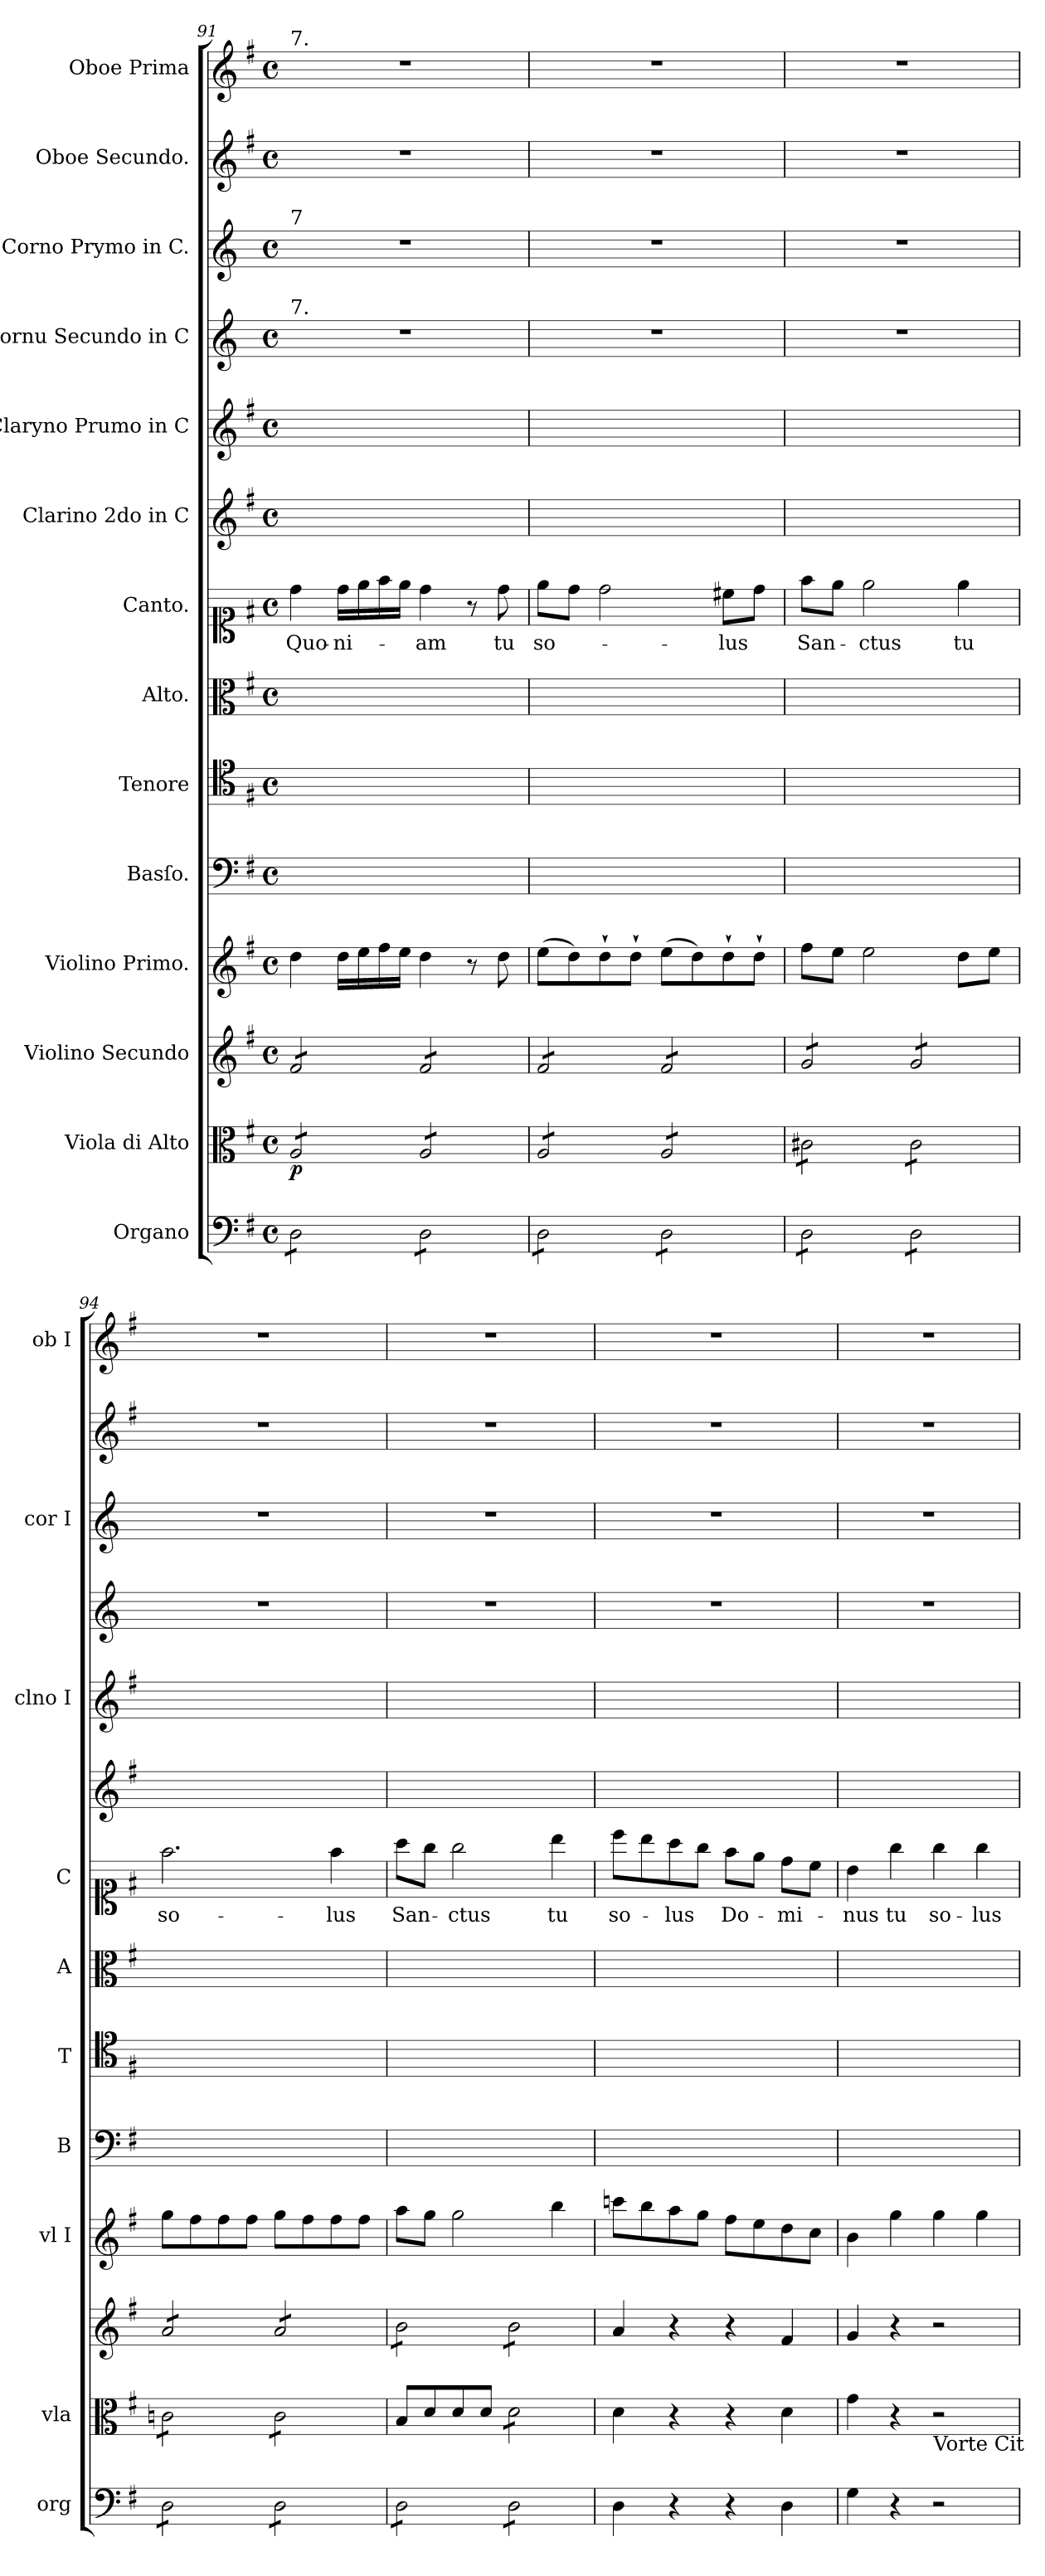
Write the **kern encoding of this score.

**kern	**dynam	**kern	**dynam	**kern	**dynam	**kern	**kern	**kern	**kern	**kern	**text	**kern	**kern	**kern	**kern	**kern	**kern
*part14	*part14	*part13	*part13	*part12	*part12	*part11	*part10	*part9	*part8	*part7	*part7	*part6	*part5	*part4	*part3	*part2	*part1
*staff14	*staff14	*staff13	*staff13	*staff12	*staff12	*staff11	*staff10	*staff9	*staff8	*staff7	*staff7	*staff6	*staff5	*staff4	*staff3	*staff2	*staff1
*I"Organo	*	*I"Viola di Alto	*	*I"Violino Secundo	*	*I"Violino Primo.	*I"Basſo.	*I"Tenore	*I"Alto.	*I"Canto.	*	*I"Clarino 2do in C	*I"Claryno Prumo in C	*I"Cornu Secundo in C	*I"Corno Prymo in C.	*I"Oboe Secundo.	*I"Oboe Prima
*I'org	*	*I'vla	*	*	*	*I'vl I	*I'B	*I'T	*I'A	*I'C	*	*	*I'clno I	*	*I'cor I	*	*I'ob I
*clefF4	*	*clefC3	*	*clefG2	*	*clefG2	*clefF4	*clefC4	*clefC3	*clefC1	*	*clefG2	*clefG2	*clefG2	*clefG2	*clefG2	*clefG2
*	*	*	*	*	*	*	*	*	*	*	*	*	*	*ITrd3c5	*ITrd3c5	*	*
*k[f#]	*	*k[f#]	*	*k[f#]	*	*k[f#]	*k[f#]	*k[f#]	*k[f#]	*k[f#]	*	*k[f#]	*k[f#]	*k[f#]	*k[f#]	*k[f#]	*k[f#]
*G:	*	*G:	*	*G:	*	*G:	*G:	*G:	*G:	*G:	*	*G:	*G:	*G:	*G:	*G:	*G:
*M4/4	*	*M4/4	*	*M4/4	*	*M4/4	*M4/4	*M4/4	*M4/4	*M4/4	*	*M4/4	*M4/4	*M4/4	*M4/4	*M4/4	*M4/4
*met(c)	*	*met(c)	*	*met(c)	*	*met(c)	*met(c)	*met(c)	*met(c)	*met(c)	*	*met(c)	*met(c)	*met(c)	*met(c)	*met(c)	*met(c)
=91	=91	=91	=91	=91	=91	=91	=91	=91	=91	=91	=91	=91	=91	=91	=91	=91	=91
!	!	!	!	!	!	!	!	!	!	!	!	!	!	!	!	!	!LO:TX:a:t=7.
!	!	!	!	!	!	!	!	!	!	!	!	!	!	!	!LO:TX:a:t=7	!	!
!	!	!	!	!	!	!	!	!	!	!	!	!	!	!LO:TX:a:t=7.	!	!	!
!	!LO:DY:a	!	!	!	!	!	!	!	!	!	!	!	!	!	!	!	!
*tremolo	*	*	*	*	*	*	*	*	*	*	*	*	*	*	*	*	*
*	*	*tremolo	*	*	*	*	*	*	*	*	*	*	*	*	*	*	*
*	*	*	*	*tremolo	*	*	*	*	*	*	*	*	*	*	*	*	*
8D\L	pp&colon;	8A/L	p	8f#/L	p&colon;	4dd\	1ryy	1ryy	1ryy	4dd\	Quo-	1ryy	1ryy	1r	1r	1r	1r
8D\	.	8A/	.	8f#/	.	.	.	.	.	.	.	.	.	.	.	.	.
8D\	.	8A/	.	8f#/	.	16dd\LL	.	.	.	16dd\LL	-ni-	.	.	.	.	.	.
.	.	.	.	.	.	16ee\	.	.	.	16ee\	.	.	.	.	.	.	.
8D\J	.	8A/J	.	8f#/J	.	16ff#\	.	.	.	16ff#\	.	.	.	.	.	.	.
.	.	.	.	.	.	16ee\JJ	.	.	.	16ee\JJ	.	.	.	.	.	.	.
8D\L	.	8A/L	.	8f#/L	.	4dd\	.	.	.	4dd\	-am	.	.	.	.	.	.
8D\	.	8A/	.	8f#/	.	.	.	.	.	.	.	.	.	.	.	.	.
8D\	.	8A/	.	8f#/	.	8r	.	.	.	8r	.	.	.	.	.	.	.
8D\J	.	8A/J	.	8f#/J	.	8dd\	.	.	.	8dd\	tu	.	.	.	.	.	.
=92	=92	=92	=92	=92	=92	=92	=92	=92	=92	=92	=92	=92	=92	=92	=92	=92	=92
8D\L	.	8A/L	.	8f#/L	.	(8ee\L	1ryy	1ryy	1ryy	8ee\L	so-	1ryy	1ryy	1r	1r	1r	1r
8D\	.	8A/	.	8f#/	.	8dd\)	.	.	.	8dd\J	.	.	.	.	.	.	.
8D\	.	8A/	.	8f#/	.	8dd`\	.	.	.	2dd\	.	.	.	.	.	.	.
8D\J	.	8A/J	.	8f#/J	.	8dd`\J	.	.	.	.	.	.	.	.	.	.	.
8D\L	.	8A/L	.	8f#/L	.	(8ee\L	.	.	.	.	.	.	.	.	.	.	.
8D\	.	8A/	.	8f#/	.	8dd\)	.	.	.	.	.	.	.	.	.	.	.
8D\	.	8A/	.	8f#/	.	8dd`\	.	.	.	8cc#X\L	-lus	.	.	.	.	.	.
8D\J	.	8A/J	.	8f#/J	.	8dd`\J	.	.	.	8dd\J	.	.	.	.	.	.	.
=93	=93	=93	=93	=93	=93	=93	=93	=93	=93	=93	=93	=93	=93	=93	=93	=93	=93
8D\L	.	8c#X\L	.	8g/L	.	8ff#\L	1ryy	1ryy	1ryy	8ff#\L	San-	1ryy	1ryy	1r	1r	1r	1r
8D\	.	8c#X\	.	8g/	.	8ee\J	.	.	.	8ee\J	.	.	.	.	.	.	.
8D\	.	8c#X\	.	8g/	.	2ee\	.	.	.	2ee\	-ctus	.	.	.	.	.	.
8D\J	.	8c#X\J	.	8g/J	.	.	.	.	.	.	.	.	.	.	.	.	.
8D\L	.	8c#\L	.	8g/L	.	.	.	.	.	.	.	.	.	.	.	.	.
8D\	.	8c#\	.	8g/	.	.	.	.	.	.	.	.	.	.	.	.	.
8D\	.	8c#\	.	8g/	.	8dd\L	.	.	.	4ee\	tu	.	.	.	.	.	.
8D\J	.	8c#\J	.	8g/J	.	8ee\J	.	.	.	.	.	.	.	.	.	.	.
=94	=94	=94	=94	=94	=94	=94	=94	=94	=94	=94	=94	=94	=94	=94	=94	=94	=94
8D\L	.	8cn\L	.	8a/L	.	8gg\L	1ryy	1ryy	1ryy	2.ff#\	so-	1ryy	1ryy	1r	1r	1r	1r
8D\	.	8cn\	.	8a/	.	8ff#\	.	.	.	.	.	.	.	.	.	.	.
8D\	.	8cn\	.	8a/	.	8ff#\	.	.	.	.	.	.	.	.	.	.	.
8D\J	.	8cn\J	.	8a/J	.	8ff#\J	.	.	.	.	.	.	.	.	.	.	.
8D\L	.	8c\L	.	8a/L	.	8gg\L	.	.	.	.	.	.	.	.	.	.	.
8D\	.	8c\	.	8a/	.	8ff#\	.	.	.	.	.	.	.	.	.	.	.
8D\	.	8c\	.	8a/	.	8ff#\	.	.	.	4ff#\	-lus	.	.	.	.	.	.
8D\J	.	8c\J	.	8a/J	.	8ff#\J	.	.	.	.	.	.	.	.	.	.	.
*	*	*Xtremolo	*	*	*	*	*	*	*	*	*	*	*	*	*	*	*
=95	=95	=95	=95	=95	=95	=95	=95	=95	=95	=95	=95	=95	=95	=95	=95	=95	=95
8D\L	.	8B/L	.	8b\L	.	8aa\L	1ryy	1ryy	1ryy	8aa\L	San-	1ryy	1ryy	1r	1r	1r	1r
8D\	.	8d/	.	8b\	.	8gg\J	.	.	.	8gg\J	.	.	.	.	.	.	.
8D\	.	8d/	.	8b\	.	2gg\	.	.	.	2gg\	-ctus	.	.	.	.	.	.
8D\J	.	8d/J	.	8b\J	.	.	.	.	.	.	.	.	.	.	.	.	.
*	*	*tremolo	*	*	*	*	*	*	*	*	*	*	*	*	*	*	*
8D\L	.	8d\L	.	8b\L	.	.	.	.	.	.	.	.	.	.	.	.	.
8D\	.	8d\	.	8b\	.	.	.	.	.	.	.	.	.	.	.	.	.
8D\	.	8d\	.	8b\	.	4bb\	.	.	.	4bb\	tu	.	.	.	.	.	.
8D\J	.	8d\J	.	8b\J	.	.	.	.	.	.	.	.	.	.	.	.	.
*	*	*	*	*Xtremolo	*	*	*	*	*	*	*	*	*	*	*	*	*
*	*	*Xtremolo	*	*	*	*	*	*	*	*	*	*	*	*	*	*	*
*Xtremolo	*	*	*	*	*	*	*	*	*	*	*	*	*	*	*	*	*
=96	=96	=96	=96	=96	=96	=96	=96	=96	=96	=96	=96	=96	=96	=96	=96	=96	=96
4D\	.	4d\	.	4a/	.	8cccn\L	1ryy	1ryy	1ryy	8ccc\L	so-	1ryy	1ryy	1r	1r	1r	1r
.	.	.	.	.	.	8bb\	.	.	.	8bb\	.	.	.	.	.	.	.
4r	.	4r	.	4r	.	8aa\	.	.	.	8aa\	-lus	.	.	.	.	.	.
.	.	.	.	.	.	8gg\J	.	.	.	8gg\J	.	.	.	.	.	.	.
4r	.	4r	.	4r	.	8ff#\L	.	.	.	8ff#\L	Do-	.	.	.	.	.	.
.	.	.	.	.	.	8ee\	.	.	.	8ee\J	.	.	.	.	.	.	.
4D\	.	4d\	.	4f#/	.	8dd\	.	.	.	8dd\L	-mi-	.	.	.	.	.	.
.	.	.	.	.	.	8cc\J	.	.	.	8cc\J	.	.	.	.	.	.	.
=97	=97	=97	=97	=97	=97	=97	=97	=97	=97	=97	=97	=97	=97	=97	=97	=97	=97
4G\	.	4g\	.	4g/	.	4b\	1ryy	1ryy	1ryy	4b\	-nus	1ryy	1ryy	1r	1r	1r	1r
4r	.	4r	.	4r	.	4gg\	.	.	.	4gg\	tu	.	.	.	.	.	.
!	!	!LO:TX:b:t=Vorte Cit	!	!	!	!	!	!	!	!	!	!	!	!	!	!	!
2r	.	2r	.	2r	.	4gg\	.	.	.	4gg\	so-	.	.	.	.	.	.
.	.	.	.	.	.	4gg\	.	.	.	4gg\	-lus	.	.	.	.	.	.
=	=	=	=	=	=	=	=	=	=	=	=	=	=	=	=	=	=
*-	*-	*-	*-	*-	*-	*-	*-	*-	*-	*-	*-	*-	*-	*-	*-	*-	*-
